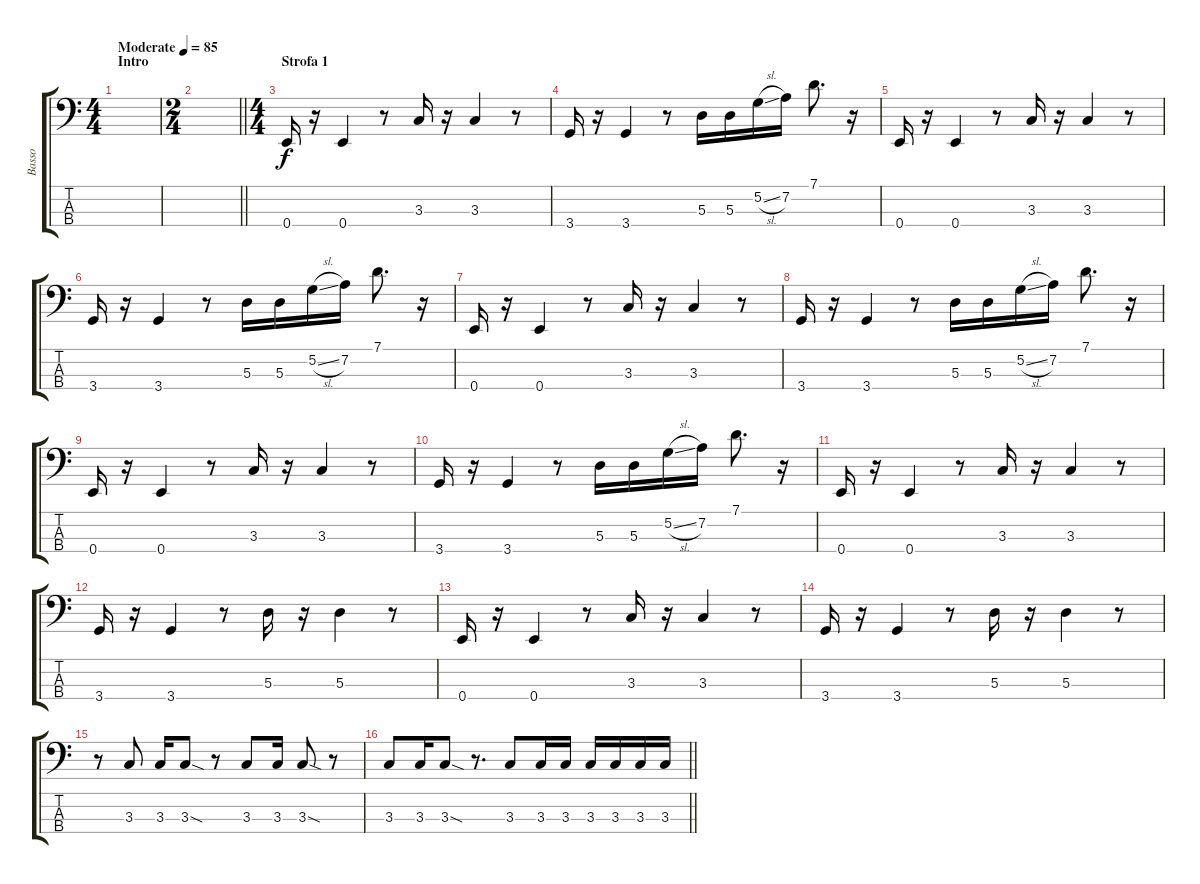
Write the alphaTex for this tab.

\track ("Basso" "Basso") {instrument electricbassfinger}
\staff {score tabs}
\tuning (G2 D2 A1 E1) {hide}
\ts (4 4)
\section ("" "Intro")
\tempo (85 "Moderate")
\clef f4
\ks c
|
\ts (2 4)
\barLineRight lightlight
|
\ts (4 4)
\section ("" "Strofa 1")
0.4.16 r.16 0.4.4 r.8 3.3.16 r.16 3.3.4 r.8 |
3.4.16 r.16 3.4.4 r.8 5.3.16 5.3.16 5.2{sl}.16 7.2.16 7.1.8{d} r.16 |
0.4.16 r.16 0.4.4 r.8 3.3.16 r.16 3.3.4 r.8 |
3.4.16 r.16 3.4.4 r.8 5.3.16 5.3.16 5.2{sl}.16 7.2.16 7.1.8{d} r.16 |
0.4.16 r.16 0.4.4 r.8 3.3.16 r.16 3.3.4 r.8 |
3.4.16 r.16 3.4.4 r.8 5.3.16 5.3.16 5.2{sl}.16 7.2.16 7.1.8{d} r.16 |
0.4.16 r.16 0.4.4 r.8 3.3.16 r.16 3.3.4 r.8 |
3.4.16 r.16 3.4.4 r.8 5.3.16 5.3.16 5.2{sl}.16 7.2.16 7.1.8{d} r.16 |
0.4.16 r.16 0.4.4 r.8 3.3.16 r.16 3.3.4 r.8 |
3.4.16 r.16 3.4.4 r.8 5.3.16 r.16 5.3.4 r.8 |
0.4.16 r.16 0.4.4 r.8 3.3.16 r.16 3.3.4 r.8 |
3.4.16 r.16 3.4.4 r.8 5.3.16 r.16 5.3.4 r.8 |
r.8 3.3.8 3.3.16 3.3{sod}.8 r.8 3.3.8 3.3.16 3.3{sod}.8 r.8 |
\barLineRight lightlight
3.3.8 3.3.16 3.3{sod}.8 r.8{d} 3.3.8 3.3.16 3.3.16 3.3.16 3.3.16 3.3.16 3.3.16
